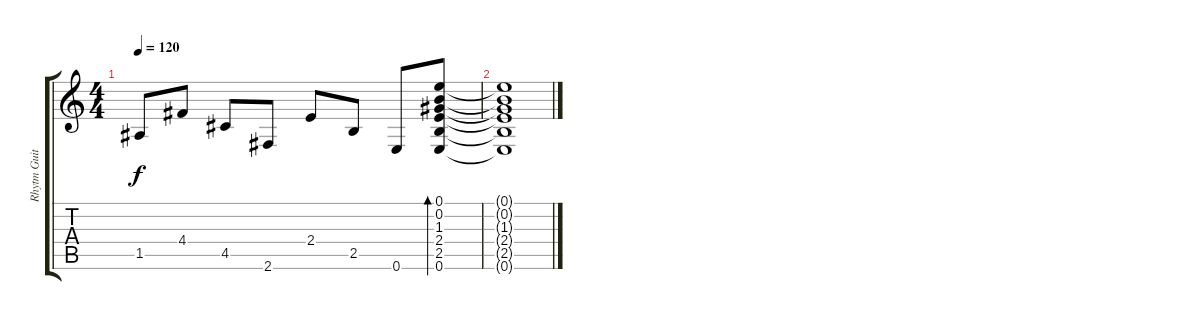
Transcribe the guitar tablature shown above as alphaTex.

\track ("Rhytm Guitar" "Rhytm Guit") {instrument distortionguitar}
\staff {score tabs}
\tuning (E4 B3 G3 D3 A2 E2) {hide}
\ts (4 4)
\tempo 120
\clef g2
\ks c
1.5.8{dy f} 4.4.8 4.5.8 2.6.8 2.4.8 2.5.8 0.6.8 (0.1 0.2 1.3 2.4 2.5 0.6).8{bd 480} |
(0.1{t} 0.2{t} 1.3{t} 2.4{t} 2.5{t} 0.6{t}).1
